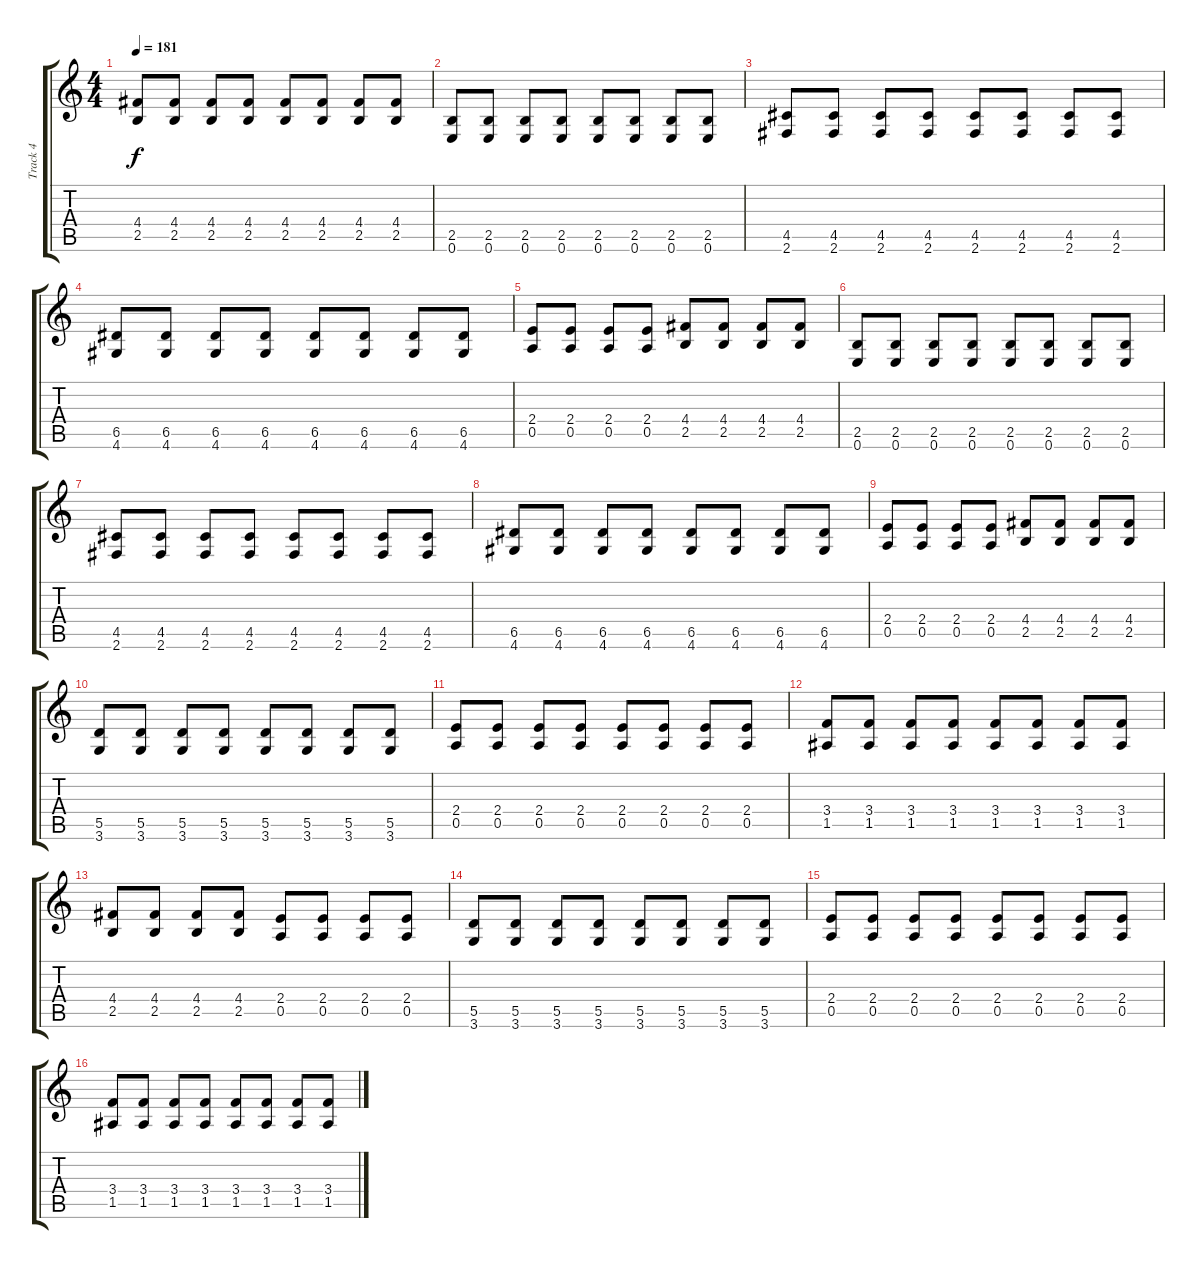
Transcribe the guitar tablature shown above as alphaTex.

\track ("Track 4" "Track 4") {instrument overdrivenguitar}
\staff {score tabs}
\tuning (E4 B3 G3 D3 A2 E2) {hide}
\ts (4 4)
\tempo 181
\clef g2
\ks c
(4.4 2.5).8{dy f} (4.4 2.5).8 (4.4 2.5).8 (4.4 2.5).8 (4.4 2.5).8 (4.4 2.5).8 (4.4 2.5).8 (4.4 2.5).8 |
(2.5 0.6).8 (2.5 0.6).8 (2.5 0.6).8 (2.5 0.6).8 (2.5 0.6).8 (2.5 0.6).8 (2.5 0.6).8 (2.5 0.6).8 |
(4.5 2.6).8 (4.5 2.6).8 (4.5 2.6).8 (4.5 2.6).8 (4.5 2.6).8 (4.5 2.6).8 (4.5 2.6).8 (4.5 2.6).8 |
(6.5 4.6).8 (6.5 4.6).8 (6.5 4.6).8 (6.5 4.6).8 (6.5 4.6).8 (6.5 4.6).8 (6.5 4.6).8 (6.5 4.6).8 |
(2.4 0.5).8 (2.4 0.5).8 (2.4 0.5).8 (2.4 0.5).8 (4.4 2.5).8 (4.4 2.5).8 (4.4 2.5).8 (4.4 2.5).8 |
(2.5 0.6).8 (2.5 0.6).8 (2.5 0.6).8 (2.5 0.6).8 (2.5 0.6).8 (2.5 0.6).8 (2.5 0.6).8 (2.5 0.6).8 |
(4.5 2.6).8 (4.5 2.6).8 (4.5 2.6).8 (4.5 2.6).8 (4.5 2.6).8 (4.5 2.6).8 (4.5 2.6).8 (4.5 2.6).8 |
(6.5 4.6).8 (6.5 4.6).8 (6.5 4.6).8 (6.5 4.6).8 (6.5 4.6).8 (6.5 4.6).8 (6.5 4.6).8 (6.5 4.6).8 |
(2.4 0.5).8 (2.4 0.5).8 (2.4 0.5).8 (2.4 0.5).8 (4.4 2.5).8 (4.4 2.5).8 (4.4 2.5).8 (4.4 2.5).8 |
(5.5 3.6).8 (5.5 3.6).8 (5.5 3.6).8 (5.5 3.6).8 (5.5 3.6).8 (5.5 3.6).8 (5.5 3.6).8 (5.5 3.6).8 |
(2.4 0.5).8 (2.4 0.5).8 (2.4 0.5).8 (2.4 0.5).8 (2.4 0.5).8 (2.4 0.5).8 (2.4 0.5).8 (2.4 0.5).8 |
(3.4 1.5).8 (3.4 1.5).8 (3.4 1.5).8 (3.4 1.5).8 (3.4 1.5).8 (3.4 1.5).8 (3.4 1.5).8 (3.4 1.5).8 |
(4.4 2.5).8 (4.4 2.5).8 (4.4 2.5).8 (4.4 2.5).8 (2.4 0.5).8 (2.4 0.5).8 (2.4 0.5).8 (2.4 0.5).8 |
(5.5 3.6).8 (5.5 3.6).8 (5.5 3.6).8 (5.5 3.6).8 (5.5 3.6).8 (5.5 3.6).8 (5.5 3.6).8 (5.5 3.6).8 |
(2.4 0.5).8 (2.4 0.5).8 (2.4 0.5).8 (2.4 0.5).8 (2.4 0.5).8 (2.4 0.5).8 (2.4 0.5).8 (2.4 0.5).8 |
(3.4 1.5).8 (3.4 1.5).8 (3.4 1.5).8 (3.4 1.5).8 (3.4 1.5).8 (3.4 1.5).8 (3.4 1.5).8 (3.4 1.5).8
